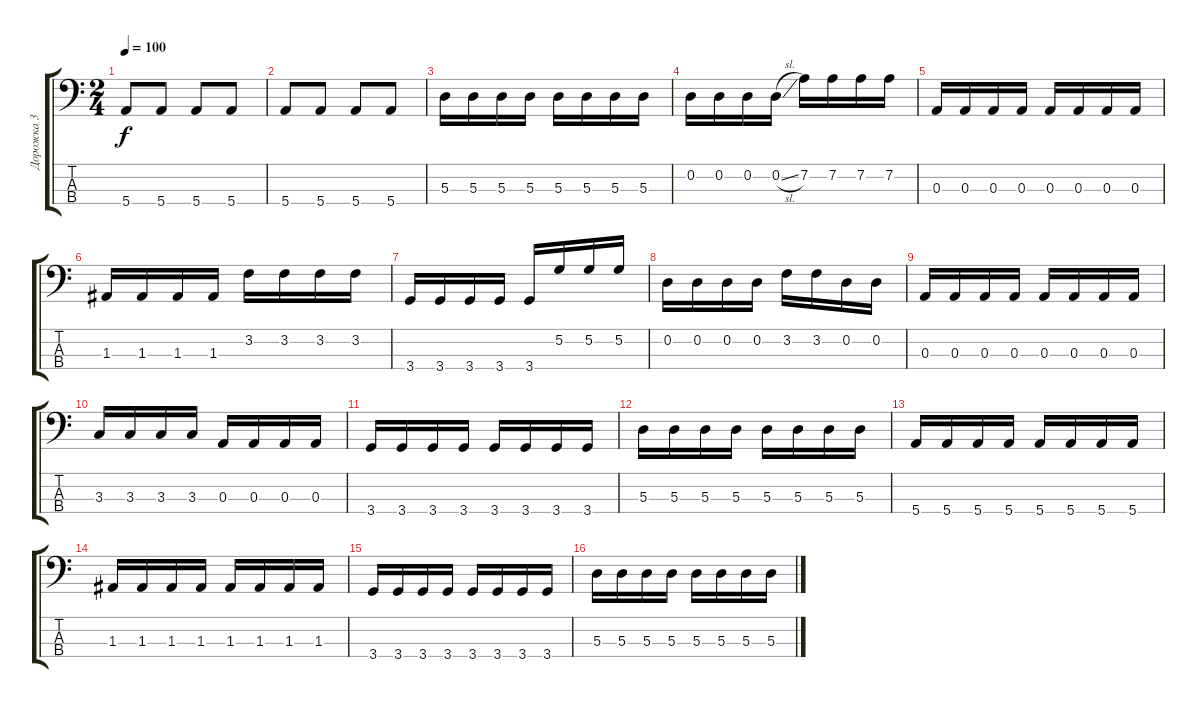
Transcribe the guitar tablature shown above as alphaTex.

\track ("Дорожка 3" "Дорожка 3") {instrument electricbassfinger}
\staff {score tabs}
\tuning (G2 D2 A1 E1) {hide}
\ts (2 4)
\tempo 100
\clef f4
\ks c
5.4.8{dy f} 5.4.8 5.4.8 5.4.8 |
5.4.8 5.4.8 5.4.8 5.4.8 |
5.3.16 5.3.16 5.3.16 5.3.16 5.3.16 5.3.16 5.3.16 5.3.16 |
0.2.16 0.2.16 0.2.16 0.2{sl}.16 7.2.16 7.2.16 7.2.16 7.2.16 |
0.3.16 0.3.16 0.3.16 0.3.16 0.3.16 0.3.16 0.3.16 0.3.16 |
1.3.16 1.3.16 1.3.16 1.3.16 3.2.16 3.2.16 3.2.16 3.2.16 |
3.4.16 3.4.16 3.4.16 3.4.16 3.4.16 5.2.16 5.2.16 5.2.16 |
0.2.16 0.2.16 0.2.16 0.2.16 3.2.16 3.2.16 0.2.16 0.2.16 |
0.3.16 0.3.16 0.3.16 0.3.16 0.3.16 0.3.16 0.3.16 0.3.16 |
3.3.16 3.3.16 3.3.16 3.3.16 0.3.16 0.3.16 0.3.16 0.3.16 |
3.4.16 3.4.16 3.4.16 3.4.16 3.4.16 3.4.16 3.4.16 3.4.16 |
5.3.16 5.3.16 5.3.16 5.3.16 5.3.16 5.3.16 5.3.16 5.3.16 |
5.4.16 5.4.16 5.4.16 5.4.16 5.4.16 5.4.16 5.4.16 5.4.16 |
1.3.16 1.3.16 1.3.16 1.3.16 1.3.16 1.3.16 1.3.16 1.3.16 |
3.4.16 3.4.16 3.4.16 3.4.16 3.4.16 3.4.16 3.4.16 3.4.16 |
5.3.16 5.3.16 5.3.16 5.3.16 5.3.16 5.3.16 5.3.16 5.3.16
